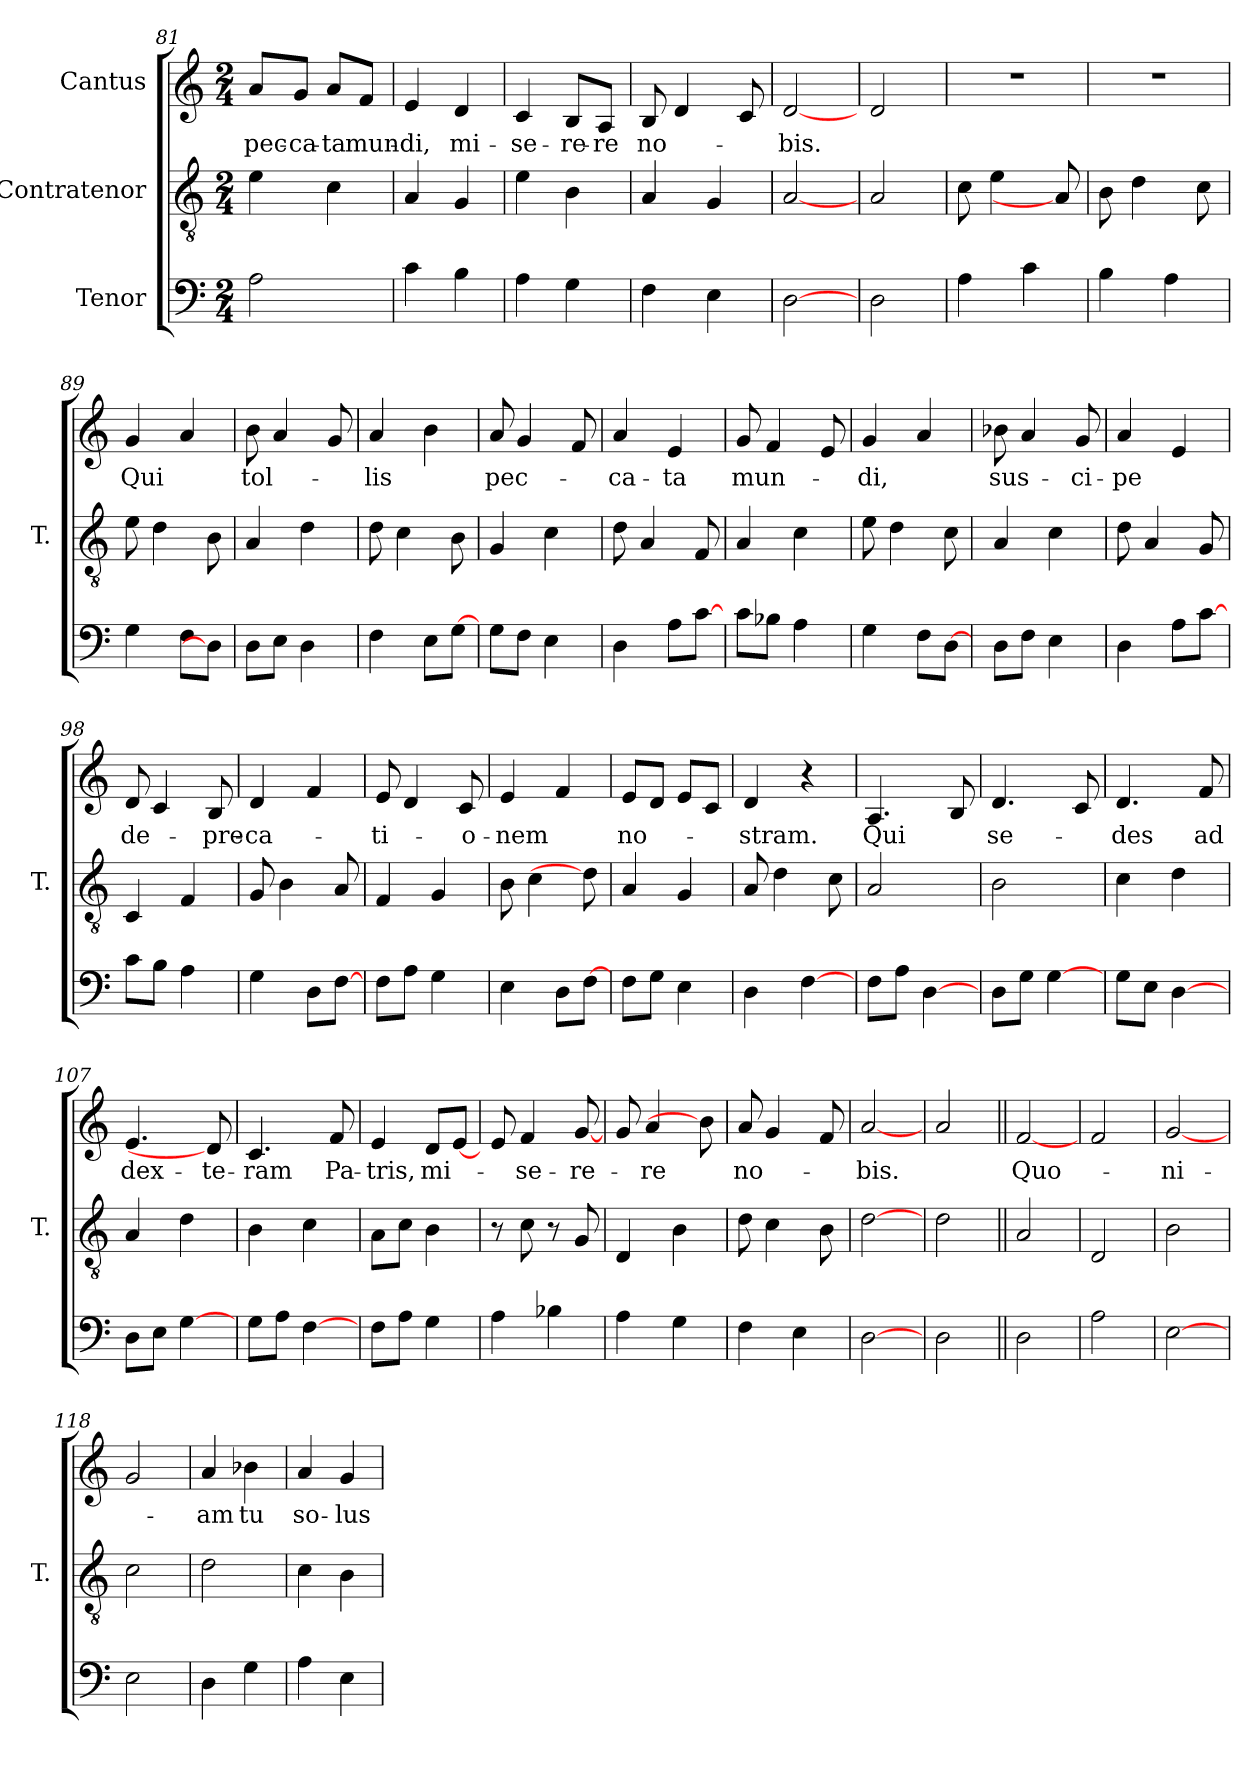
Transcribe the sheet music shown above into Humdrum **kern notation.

**kern	**kern	**kern	**text
*part3	*part2	*part1	*part1
*staff3	*staff2	*staff1	*staff1
*I"Tenor	*I"Contratenor	*I"Cantus	*
*	*I'T.	*	*
*clefF4	*clefGv2	*clefG2	*
*	*ITrd7c12	*	*
*k[]	*k[]	*k[]	*
*C:	*C:	*C:	*
*M2/4	*M2/4	*M2/4	*
=81	=81	=81	=81
!	!	!	!LO:LY:b:color=#000000
2Ai\	4Ei\	8ai/L	pec-
!	!	!	!LO:LY:b:color=#000000
.	.	8gi/J	-ca-
!	!	!	!LO:LY:b:color=#000000
.	4Ci\	8ai/L	-ta
!	!	!	!LO:LY:b:color=#000000
.	.	8fi/J	mun-
=82	=82	=82	=82
!	!	!	!LO:LY:b:color=#000000
4ci\	4AAi/	4ei/	-di,
!	!	!	!LO:LY:b:color=#000000
4Bi\	4GGi/	4di/	mi-
=83	=83	=83	=83
!	!	!	!LO:LY:b:color=#000000
4Ai\	4Ei\	4ci/	-se-
!	!	!	!LO:LY:b:color=#000000
4Gi\	4BBi\	8Bi/L	-re-
!	!	!	!LO:LY:b:color=#000000
.	.	8Ai/J	-re
=84	=84	=84	=84
!	!	!	!LO:LY:b:color=#000000
4Fi\	4AAi/	8Bi/L	no-
.	.	4di/	.
4Ei\	4GGi/	.	.
.	.	8ci/L	.
!!LO:PB:g=z
=85	=85	=85	=85
!	!	!	!LO:LY:b:color=#000000
[2Di\	[2AAi/	[2di/	-bis.
=86	=86	=86	=86
2Di\	2AAi/	2di/	.
=87	=87	=87	=87
!	!	!LO:N:vis=1	!
4Ai\	8Ci\L	2r	.
.	4Ei\	.	.
4ci\	.	.	.
.	8AAi/L]	.	.
=88	=88	=88	=88
!	!	!LO:N:vis=1	!
4Bi\	8BBi\L	2r	.
.	4Di\	.	.
4Ai\	.	.	.
.	8Ci\L	.	.
=89	=89	=89	=89
!	!	!	!LO:LY:b:color=#000000
4Gi\	8Ei\L	4gi/	Qui
.	4Di\	.	.
8Fi\L	.	4ai/	.
8Di\J]	8BBi\L	.	.
=90	=90	=90	=90
!	!	!	!LO:LY:b:color=#000000
8Di\L	4AAi/	8bi\L	tol-
8Ei\J	.	4ai/	.
4Di\	4Di\	.	.
.	.	8gi/L	.
=91	=91	=91	=91
!	!	!	!LO:LY:b:color=#000000
4Fi\	8Di\L	4ai/	-lis
.	4Ci\	.	.
8Ei\L	.	4bi\	.
[8Gi\J	8BBi\L	.	.
=92	=92	=92	=92
!	!	!	!LO:LY:b:color=#000000
8Gi\L	4GGi/	8ai/L	pec-
8Fi\J	.	4gi/	.
4Ei\	4Ci\	.	.
.	.	8fi/L	.
=93	=93	=93	=93
!	!	!	!LO:LY:b:color=#000000
4Di\	8Di\L	4ai/	-ca-
.	4AAi/	.	.
!	!	!	!LO:LY:b:color=#000000
8Ai\L	.	4ei/	-ta
[8ci\J	8FFi/L	.	.
!!LO:LB:g=z
=94	=94	=94	=94
!	!	!	!LO:LY:b:color=#000000
8ci\L	4AAi/	8gi/L	mun-
8B-Xi\J	.	4fi/	.
4Ai\	4Ci\	.	.
.	.	8ei/L	.
=95	=95	=95	=95
!	!	!	!LO:LY:b:color=#000000
4Gi\	8Ei\L	4gi/	-di,
.	4Di\	.	.
8Fi\L	.	4ai/	.
[8Di\J	8Ci\L	.	.
=96	=96	=96	=96
!	!	!	!LO:LY:b:color=#000000
8Di\L	4AAi/	8b-Xi\L	sus-
8Fi\J	.	4ai/	.
4Ei\	4Ci\	.	.
!	!	!	!LO:LY:b:color=#000000
.	.	8gi/L	-ci-
=97	=97	=97	=97
!	!	!	!LO:LY:b:color=#000000
4Di\	8Di\L	4ai/	-pe
.	4AAi/	.	.
8Ai\L	.	4ei/	.
[8ci\J	8GGi/L	.	.
=98	=98	=98	=98
!	!	!	!LO:LY:b:color=#000000
8ci\L	4CCi/	8di/L	de-
8Bi\J	.	4ci/	.
4Ai\	4FFi/	.	.
!	!	!	!LO:LY:b:color=#000000
.	.	8Bi/L	-pre-
=99	=99	=99	=99
!	!	!	!LO:LY:b:color=#000000
4Gi\	8GGi/L	4di/	-ca-
.	4BBi\	.	.
8Di\L	.	4fi/	.
[8Fi\J	8AAi/L	.	.
=100	=100	=100	=100
!	!	!	!LO:LY:b:color=#000000
8Fi\L	4FFi/	8ei/L	-ti-
8Ai\J	.	4di/	.
4Gi\	4GGi/	.	.
!	!	!	!LO:LY:b:color=#000000
.	.	8ci/L	-o-
=101	=101	=101	=101
!	!	!	!LO:LY:b:color=#000000
4Ei\	8BBi\L	4ei/	-nem
.	4Ci\	.	.
8Di\L	.	4fi/	.
[8Fi\J	8Di\L]	.	.
!!LO:LB:g=z
=102	=102	=102	=102
!	!	!	!LO:LY:b:color=#000000
8Fi\L	4AAi/	8ei/L	no-
8Gi\J	.	8di/J	.
4Ei\	4GGi/	8ei/L	.
.	.	8ci/J	.
=103	=103	=103	=103
!	!	!	!LO:LY:b:color=#000000
4Di\	8AAi/L	4di/	-stram.
.	4Di\	.	.
[4Fi\	.	4r	.
.	8Ci\L	.	.
=104	=104	=104	=104
!	!	!	!LO:LY:b:color=#000000
8Fi\L	2AAi/	4.Ai/	Qui
8Ai\J	.	.	.
[4Di\	.	.	.
.	.	8Bi/L	.
=105	=105	=105	=105
!	!	!	!LO:LY:b:color=#000000
8Di\L	2BBi\	4.di/	se-
8Gi\J	.	.	.
[4Gi\	.	.	.
.	.	8ci/L	.
=106	=106	=106	=106
!	!	!	!LO:LY:b:color=#000000
8Gi\L	4Ci\	4.di/	-des
8Ei\J	.	.	.
[4Di\	4Di\	.	.
!	!	!	!LO:LY:b:color=#000000
.	.	8fi/L	ad
=107	=107	=107	=107
!	!	!	!LO:LY:b:color=#000000
8Di\L	4AAi/	4.ei/	dex-
8Ei\J	.	.	.
[4Gi\	4Di\	.	.
!	!	!	!LO:LY:b:color=#000000
.	.	8di/L]	-te-
=108	=108	=108	=108
!	!	!	!LO:LY:b:color=#000000
8Gi\L	4BBi\	4.ci/	-ram
8Ai\J	.	.	.
[4Fi\	4Ci\	.	.
!	!	!	!LO:LY:b:color=#000000
.	.	8fi/L	Pa-
=109	=109	=109	=109
!	!	!	!LO:LY:b:color=#000000
8Fi\L	8AAi\L	4ei/	-tris,
8Ai\J	8Ci\J	.	.
!	!	!	!LO:LY:b:color=#000000
4Gi\	4BBi\	8di/L	mi-
.	.	[8ei/J	.
!!LO:PB:g=z
=110	=110	=110	=110
4Ai\	8r	8ei/L	.
!	!	!	!LO:LY:b:color=#000000
.	8Ci\L	4fi/	-se-
4B-Xi\	8r	.	.
!	!	!	!LO:LY:b:color=#000000
.	8GGi/L	[8gi/L	-re-
=111	=111	=111	=111
4Ai\	4DDi/	8gi/L	.
!	!	!	!LO:LY:b:color=#000000
.	.	4ai/	-re
4Gi\	4BBi\	.	.
.	.	8bi\L]	.
=112	=112	=112	=112
!	!	!	!LO:LY:b:color=#000000
4Fi\	8Di\L	8ai/L	no-
.	4Ci\	4gi/	.
4Ei\	.	.	.
.	8BBi\L	8fi/L	.
=113	=113	=113	=113
!	!	!	!LO:LY:b:color=#000000
[2Di\	[2Di\	[2ai/	-bis.
=114	=114	=114	=114
2Di\	2Di\	2ai/	.
=115||	=115||	=115||	=115||
!	!	!	!LO:LY:b:color=#000000
2Di\	2AAi/	[2fi/	Quo-
=116	=116	=116	=116
2Ai\	2DDi/	2fi/	.
=117	=117	=117	=117
!	!	!	!LO:LY:b:color=#000000
[2Ei\	2BBi\	[2gi/	-ni-
=118	=118	=118	=118
2Ei\	2Ci\	2gi/	.
=119	=119	=119	=119
!	!	!	!LO:LY:b:color=#000000
4Di\	2Di\	4ai/	-am
!	!	!	!LO:LY:b:color=#000000
4Gi\	.	4b-Xi\	tu
=120	=120	=120	=120
!	!	!	!LO:LY:b:color=#000000
4Ai\	4Ci\	4ai/	so-
!	!	!	!LO:LY:b:color=#000000
4Ei\	4BBi\	4gi/	-lus
=	=	=	=
*-	*-	*-	*-
